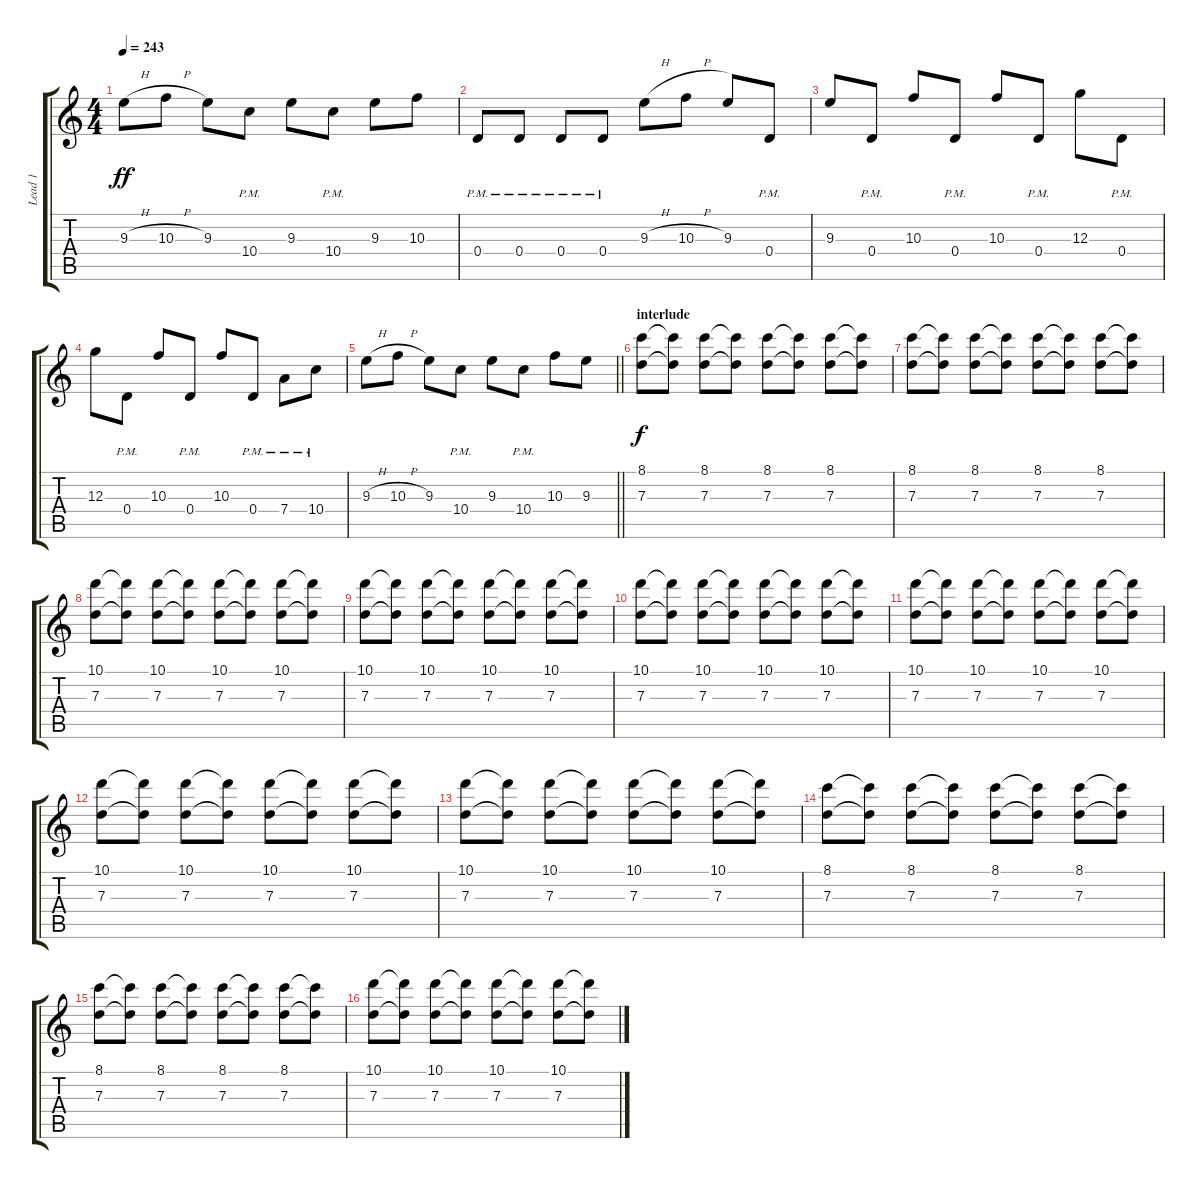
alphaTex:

\track ("Lead 1" "Lead 1") {instrument distortionguitar}
\staff {score tabs}
\tuning (E4 B3 G3 D3 A2 D2) {hide}
\ts (4 4)
\tempo 243
\clef g2
\ks c
9.3{h}.8{dy ff} 10.3{h}.8 9.3.8 10.4{pm}.8 9.3.8 10.4{pm}.8 9.3.8 10.3.8 |
0.4{pm}.8 0.4{pm}.8 0.4{pm}.8 0.4{pm}.8 9.3{h}.8 10.3{h}.8 9.3.8 0.4{pm}.8 |
9.3.8 0.4{pm}.8 10.3.8 0.4{pm}.8 10.3.8 0.4{pm}.8 12.3.8 0.4{pm}.8 |
12.3.8 0.4{pm}.8 10.3.8 0.4{pm}.8 10.3.8 0.4{pm}.8 7.4{pm}.8 10.4{pm}.8 |
\barLineRight lightlight
9.3{h}.8 10.3{h}.8 9.3.8 10.4{pm}.8 9.3.8 10.4{pm}.8 10.3.8 9.3.8 |
\section ("" "interlude")
(8.1 7.3).8{dy f} (8.1{t} 7.3{t}).8 (8.1 7.3).8 (8.1{t} 7.3{t}).8 (8.1 7.3).8 (8.1{t} 7.3{t}).8 (8.1 7.3).8 (8.1{t} 7.3{t}).8 |
(8.1 7.3).8 (8.1{t} 7.3{t}).8 (8.1 7.3).8 (8.1{t} 7.3{t}).8 (8.1 7.3).8 (8.1{t} 7.3{t}).8 (8.1 7.3).8 (8.1{t} 7.3{t}).8 |
(10.1 7.3).8 (10.1{t} 7.3{t}).8 (10.1 7.3).8 (10.1{t} 7.3{t}).8 (10.1 7.3).8 (10.1{t} 7.3{t}).8 (10.1 7.3).8 (10.1{t} 7.3{t}).8 |
(10.1 7.3).8 (10.1{t} 7.3{t}).8 (10.1 7.3).8 (10.1{t} 7.3{t}).8 (10.1 7.3).8 (10.1{t} 7.3{t}).8 (10.1 7.3).8 (10.1{t} 7.3{t}).8 |
(10.1 7.3).8 (10.1{t} 7.3{t}).8 (10.1 7.3).8 (10.1{t} 7.3{t}).8 (10.1 7.3).8 (10.1{t} 7.3{t}).8 (10.1 7.3).8 (10.1{t} 7.3{t}).8 |
(10.1 7.3).8 (10.1{t} 7.3{t}).8 (10.1 7.3).8 (10.1{t} 7.3{t}).8 (10.1 7.3).8 (10.1{t} 7.3{t}).8 (10.1 7.3).8 (10.1{t} 7.3{t}).8 |
(10.1 7.3).8 (10.1{t} 7.3{t}).8 (10.1 7.3).8 (10.1{t} 7.3{t}).8 (10.1 7.3).8 (10.1{t} 7.3{t}).8 (10.1 7.3).8 (10.1{t} 7.3{t}).8 |
(10.1 7.3).8 (10.1{t} 7.3{t}).8 (10.1 7.3).8 (10.1{t} 7.3{t}).8 (10.1 7.3).8 (10.1{t} 7.3{t}).8 (10.1 7.3).8 (10.1{t} 7.3{t}).8 |
(8.1 7.3).8 (8.1{t} 7.3{t}).8 (8.1 7.3).8 (8.1{t} 7.3{t}).8 (8.1 7.3).8 (8.1{t} 7.3{t}).8 (8.1 7.3).8 (8.1{t} 7.3{t}).8 |
(8.1 7.3).8 (8.1{t} 7.3{t}).8 (8.1 7.3).8 (8.1{t} 7.3{t}).8 (8.1 7.3).8 (8.1{t} 7.3{t}).8 (8.1 7.3).8 (8.1{t} 7.3{t}).8 |
(10.1 7.3).8 (10.1{t} 7.3{t}).8 (10.1 7.3).8 (10.1{t} 7.3{t}).8 (10.1 7.3).8 (10.1{t} 7.3{t}).8 (10.1 7.3).8 (10.1{t} 7.3{t}).8
